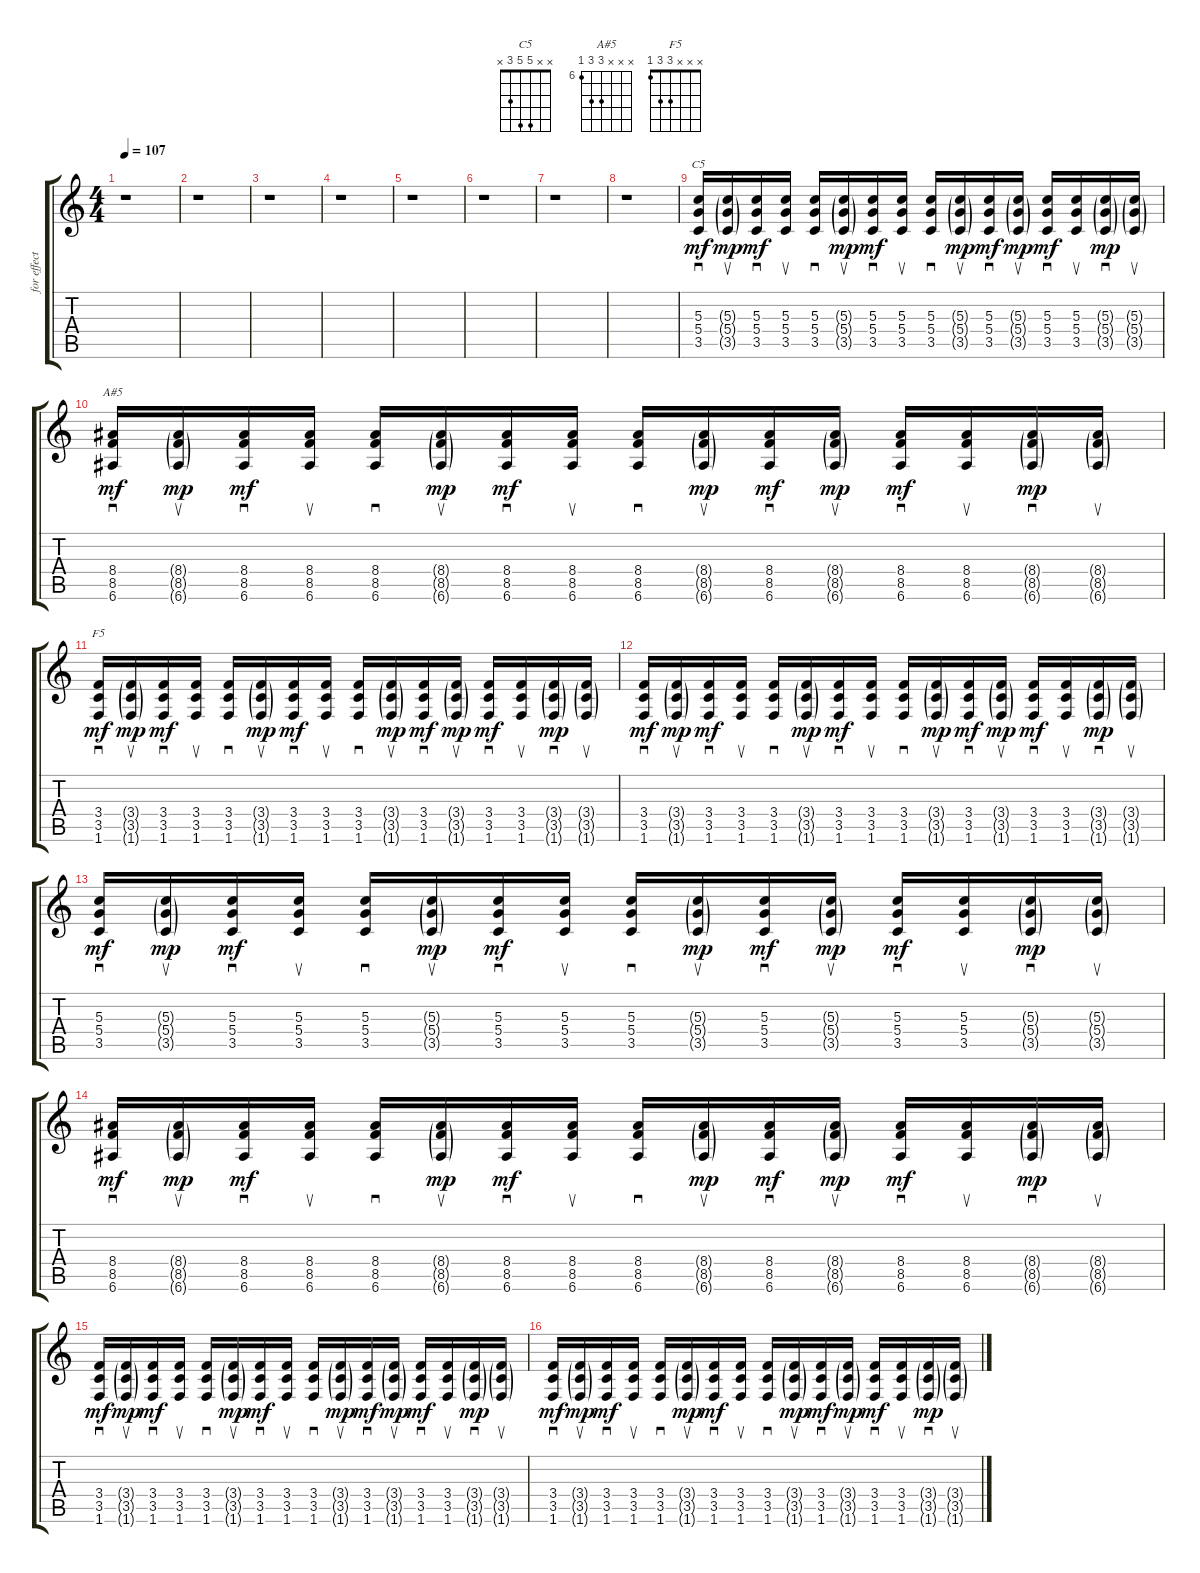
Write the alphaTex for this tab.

\track ("for effect" "for effect") {instrument acousticguitarnylon}
\staff {score tabs}
\tuning (E4 B3 G3 D3 A2 E2) {hide}
\chord ("C5" x x 5 5 3 x)
\chord ("A#5" x x x 8 8 6) {firstfret 6}
\chord ("F5" x x x 3 3 1)
\ts (4 4)
\tempo 107
\clef g2
\ks c
r.1{dy mf instrument acousticguitarnylon} |
r.1 |
r.1 |
r.1 |
r.1 |
r.1 |
r.1 |
r.1 |
(5.3 5.4 3.5).16{sd ch "C5"} (5.3{g} 5.4{g} 3.5{g}).16{su dy mp} (5.3 5.4 3.5).16{sd dy mf} (5.3 5.4 3.5).16{su} (5.3 5.4 3.5).16{sd} (5.3{g} 5.4{g} 3.5{g}).16{su dy mp} (5.3 5.4 3.5).16{sd dy mf} (5.3 5.4 3.5).16{su} (5.3 5.4 3.5).16{sd} (5.3{g} 5.4{g} 3.5{g}).16{su dy mp} (5.3 5.4 3.5).16{sd dy mf} (5.3{g} 5.4{g} 3.5{g}).16{su dy mp} (5.3 5.4 3.5).16{sd dy mf} (5.3 5.4 3.5).16{su} (5.3{g} 5.4{g} 3.5{g}).16{sd dy mp} (5.3{g} 5.4{g} 3.5{g}).16{su} |
(8.4 8.5 6.6).16{sd ch "A#5" dy mf} (8.4{g} 8.5{g} 6.6{g}).16{su dy mp} (8.4 8.5 6.6).16{sd dy mf} (8.4 8.5 6.6).16{su} (8.4 8.5 6.6).16{sd} (8.4{g} 8.5{g} 6.6{g}).16{su dy mp} (8.4 8.5 6.6).16{sd dy mf} (8.4 8.5 6.6).16{su} (8.4 8.5 6.6).16{sd} (8.4{g} 8.5{g} 6.6{g}).16{su dy mp} (8.4 8.5 6.6).16{sd dy mf} (8.4{g} 8.5{g} 6.6{g}).16{su dy mp} (8.4 8.5 6.6).16{sd dy mf} (8.4 8.5 6.6).16{su} (8.4{g} 8.5{g} 6.6{g}).16{sd dy mp} (8.4{g} 8.5{g} 6.6{g}).16{su} |
(3.4 3.5 1.6).16{sd ch "F5" dy mf} (3.4{g} 3.5{g} 1.6{g}).16{su dy mp} (3.4 3.5 1.6).16{sd dy mf} (3.4 3.5 1.6).16{su} (3.4 3.5 1.6).16{sd} (3.4{g} 3.5{g} 1.6{g}).16{su dy mp} (3.4 3.5 1.6).16{sd dy mf} (3.4 3.5 1.6).16{su} (3.4 3.5 1.6).16{sd} (3.4{g} 3.5{g} 1.6{g}).16{su dy mp} (3.4 3.5 1.6).16{sd dy mf} (3.4{g} 3.5{g} 1.6{g}).16{su dy mp} (3.4 3.5 1.6).16{sd dy mf} (3.4 3.5 1.6).16{su} (3.4{g} 3.5{g} 1.6{g}).16{sd dy mp} (3.4{g} 3.5{g} 1.6{g}).16{su} |
(3.4 3.5 1.6).16{sd dy mf} (3.4{g} 3.5{g} 1.6{g}).16{su dy mp} (3.4 3.5 1.6).16{sd dy mf} (3.4 3.5 1.6).16{su} (3.4 3.5 1.6).16{sd} (3.4{g} 3.5{g} 1.6{g}).16{su dy mp} (3.4 3.5 1.6).16{sd dy mf} (3.4 3.5 1.6).16{su} (3.4 3.5 1.6).16{sd} (3.4{g} 3.5{g} 1.6{g}).16{su dy mp} (3.4 3.5 1.6).16{sd dy mf} (3.4{g} 3.5{g} 1.6{g}).16{su dy mp} (3.4 3.5 1.6).16{sd dy mf} (3.4 3.5 1.6).16{su} (3.4{g} 3.5{g} 1.6{g}).16{sd dy mp} (3.4{g} 3.5{g} 1.6{g}).16{su} |
(5.3 5.4 3.5).16{sd dy mf} (5.3{g} 5.4{g} 3.5{g}).16{su dy mp} (5.3 5.4 3.5).16{sd dy mf} (5.3 5.4 3.5).16{su} (5.3 5.4 3.5).16{sd} (5.3{g} 5.4{g} 3.5{g}).16{su dy mp} (5.3 5.4 3.5).16{sd dy mf} (5.3 5.4 3.5).16{su} (5.3 5.4 3.5).16{sd} (5.3{g} 5.4{g} 3.5{g}).16{su dy mp} (5.3 5.4 3.5).16{sd dy mf} (5.3{g} 5.4{g} 3.5{g}).16{su dy mp} (5.3 5.4 3.5).16{sd dy mf} (5.3 5.4 3.5).16{su} (5.3{g} 5.4{g} 3.5{g}).16{sd dy mp} (5.3{g} 5.4{g} 3.5{g}).16{su} |
(8.4 8.5 6.6).16{sd dy mf} (8.4{g} 8.5{g} 6.6{g}).16{su dy mp} (8.4 8.5 6.6).16{sd dy mf} (8.4 8.5 6.6).16{su} (8.4 8.5 6.6).16{sd} (8.4{g} 8.5{g} 6.6{g}).16{su dy mp} (8.4 8.5 6.6).16{sd dy mf} (8.4 8.5 6.6).16{su} (8.4 8.5 6.6).16{sd} (8.4{g} 8.5{g} 6.6{g}).16{su dy mp} (8.4 8.5 6.6).16{sd dy mf} (8.4{g} 8.5{g} 6.6{g}).16{su dy mp} (8.4 8.5 6.6).16{sd dy mf} (8.4 8.5 6.6).16{su} (8.4{g} 8.5{g} 6.6{g}).16{sd dy mp} (8.4{g} 8.5{g} 6.6{g}).16{su} |
(3.4 3.5 1.6).16{sd dy mf} (3.4{g} 3.5{g} 1.6{g}).16{su dy mp} (3.4 3.5 1.6).16{sd dy mf} (3.4 3.5 1.6).16{su} (3.4 3.5 1.6).16{sd} (3.4{g} 3.5{g} 1.6{g}).16{su dy mp} (3.4 3.5 1.6).16{sd dy mf} (3.4 3.5 1.6).16{su} (3.4 3.5 1.6).16{sd} (3.4{g} 3.5{g} 1.6{g}).16{su dy mp} (3.4 3.5 1.6).16{sd dy mf} (3.4{g} 3.5{g} 1.6{g}).16{su dy mp} (3.4 3.5 1.6).16{sd dy mf} (3.4 3.5 1.6).16{su} (3.4{g} 3.5{g} 1.6{g}).16{sd dy mp} (3.4{g} 3.5{g} 1.6{g}).16{su} |
(3.4 3.5 1.6).16{sd dy mf} (3.4{g} 3.5{g} 1.6{g}).16{su dy mp} (3.4 3.5 1.6).16{sd dy mf} (3.4 3.5 1.6).16{su} (3.4 3.5 1.6).16{sd} (3.4{g} 3.5{g} 1.6{g}).16{su dy mp} (3.4 3.5 1.6).16{sd dy mf} (3.4 3.5 1.6).16{su} (3.4 3.5 1.6).16{sd} (3.4{g} 3.5{g} 1.6{g}).16{su dy mp} (3.4 3.5 1.6).16{sd dy mf} (3.4{g} 3.5{g} 1.6{g}).16{su dy mp} (3.4 3.5 1.6).16{sd dy mf} (3.4 3.5 1.6).16{su} (3.4{g} 3.5{g} 1.6{g}).16{sd dy mp} (3.4{g} 3.5{g} 1.6{g}).16{su}
